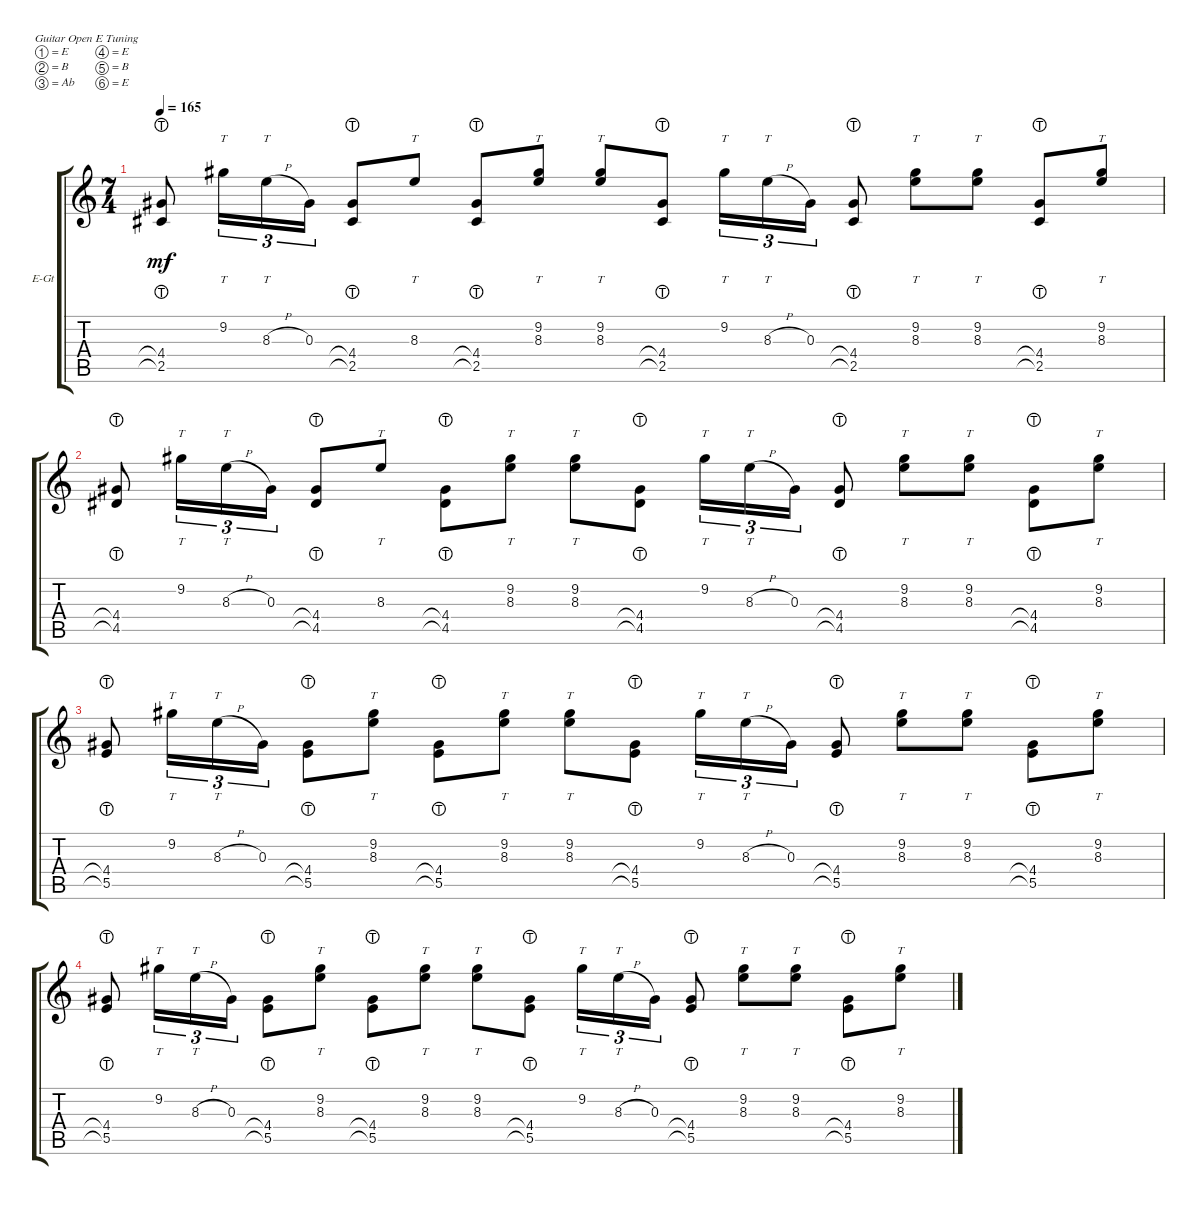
\defaultSystemsLayout 4
\bracketExtendMode groupsimilarinstruments
\firstSystemTrackNameOrientation horizontal
\otherSystemsTrackNameOrientation horizontal
\track ("Electric Guitar" "E-Gt") {instrument electricguitarclean}
\staff {score tabs}
\tuning (E4 B3 Ab3 E3 B2 E2)
\ts (7 4)
\tempo 165
\clef g2
\ks c
(2.5{lht} 4.4{lht}).8{dy mf} 9.2.16{tt tu (3 2)} 8.3{h}.16{tt tu (3 2)} 0.3.16{tu (3 2)} (2.5{lht} 4.4{lht}).8 8.3.8{tt} (2.5{lht} 4.4{lht}).8 (8.3 9.2).8{tt} (9.2 8.3).8{tt} (2.5{lht} 4.4{lht}).8 9.2.16{tt tu (3 2)} 8.3{h}.16{tt tu (3 2)} 0.3.16{tu (3 2)} (2.5{lht} 4.4{lht}).8 (8.3 9.2).8{tt} (9.2 8.3).8{tt} (2.5{lht} 4.4{lht}).8 (8.3 9.2).8{tt} |
(4.5{lht} 4.4{lht}).8 9.2.16{tt tu (3 2)} 8.3{h}.16{tt tu (3 2)} 0.3.16{tu (3 2)} (4.5{lht} 4.4{lht}).8 8.3.8{tt} (4.5{lht} 4.4{lht}).8 (8.3 9.2).8{tt} (9.2 8.3).8{tt} (4.5{lht} 4.4{lht}).8 9.2.16{tt tu (3 2)} 8.3{h}.16{tt tu (3 2)} 0.3.16{tu (3 2)} (4.5{lht} 4.4{lht}).8 (8.3 9.2).8{tt} (9.2 8.3).8{tt} (4.5{lht} 4.4{lht}).8 (8.3 9.2).8{tt} |
(5.5{lht} 4.4{lht}).8 9.2.16{tt tu (3 2)} 8.3{h}.16{tt tu (3 2)} 0.3.16{tu (3 2)} (5.5{lht} 4.4{lht}).8 (8.3 9.2).8{tt} (5.5{lht} 4.4{lht}).8 (8.3 9.2).8{tt} (9.2 8.3).8{tt} (5.5{lht} 4.4{lht}).8 9.2.16{tt tu (3 2)} 8.3{h}.16{tt tu (3 2)} 0.3.16{tu (3 2)} (5.5{lht} 4.4{lht}).8 (8.3 9.2).8{tt} (9.2 8.3).8{tt} (5.5{lht} 4.4{lht}).8 (8.3 9.2).8{tt} |
(5.5{lht} 4.4{lht}).8 9.2.16{tt tu (3 2)} 8.3{h}.16{tt tu (3 2)} 0.3.16{tu (3 2)} (5.5{lht} 4.4{lht}).8 (8.3 9.2).8{tt} (5.5{lht} 4.4{lht}).8 (8.3 9.2).8{tt} (9.2 8.3).8{tt} (5.5{lht} 4.4{lht}).8 9.2.16{tt tu (3 2)} 8.3{h}.16{tt tu (3 2)} 0.3.16{tu (3 2)} (5.5{lht} 4.4{lht}).8 (8.3 9.2).8{tt} (9.2 8.3).8{tt} (5.5{lht} 4.4{lht}).8 (8.3 9.2).8{tt}
